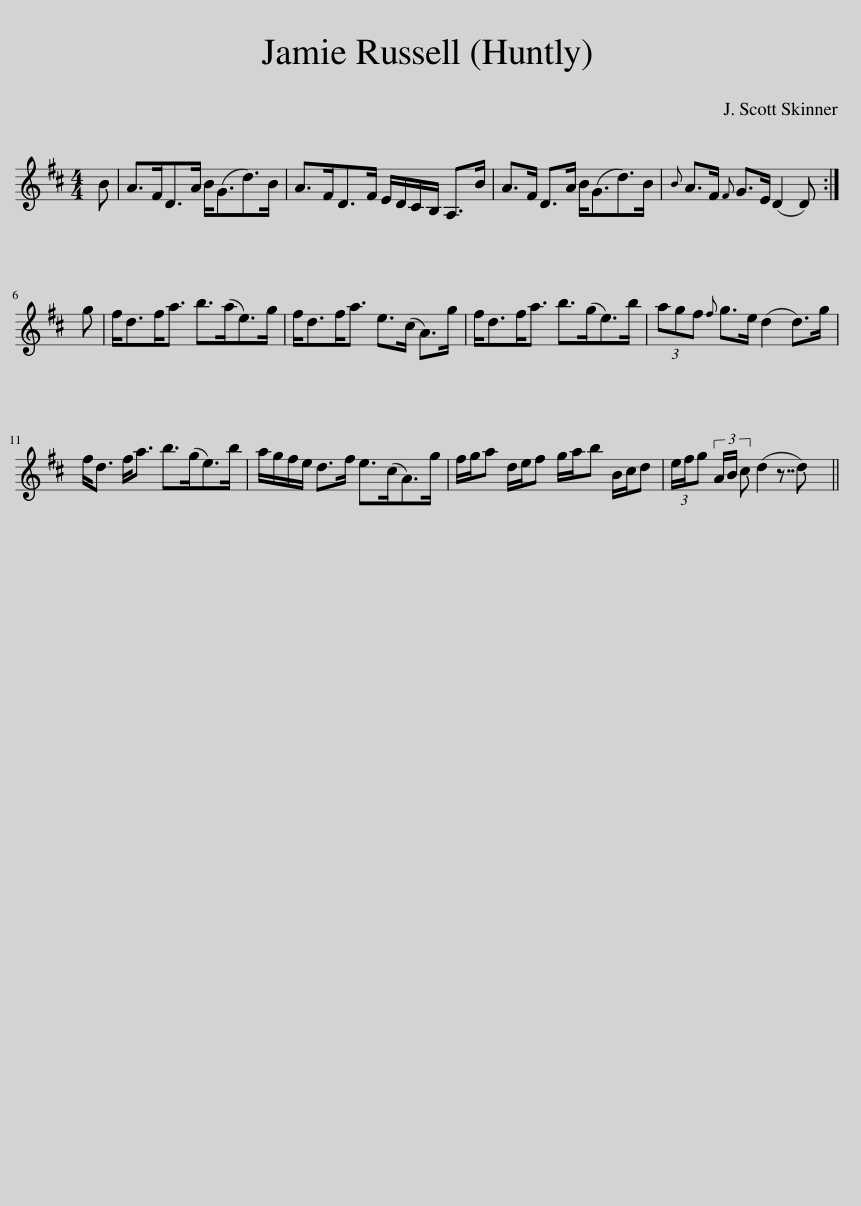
X:1
L:1/8
M:4/4
I:linebreak $
K:D
V:1 treble
V:1
 B | A>FD>A B<(Gd>)B | A>FD>F E/D/C/B,/ A,>B | A>F D>A B<(Gd>)B |{B} A>F{F} G>E (D2 D) :|$ %5
 g | f<df<a b>(ae>)g | f<df<a e>(c A>)g | f<df<a b>(ge>)b | (3agf{f} g>e (d2 d>)g |$ %10
 f<d f<a b>(ge>)b | a/g/f/e/ d>f e>(cA>)g | f/g/a d/e/f g/a/b B/c/d | (3e/f/g (3A/B/ c (d2 d) x/12 || %14
